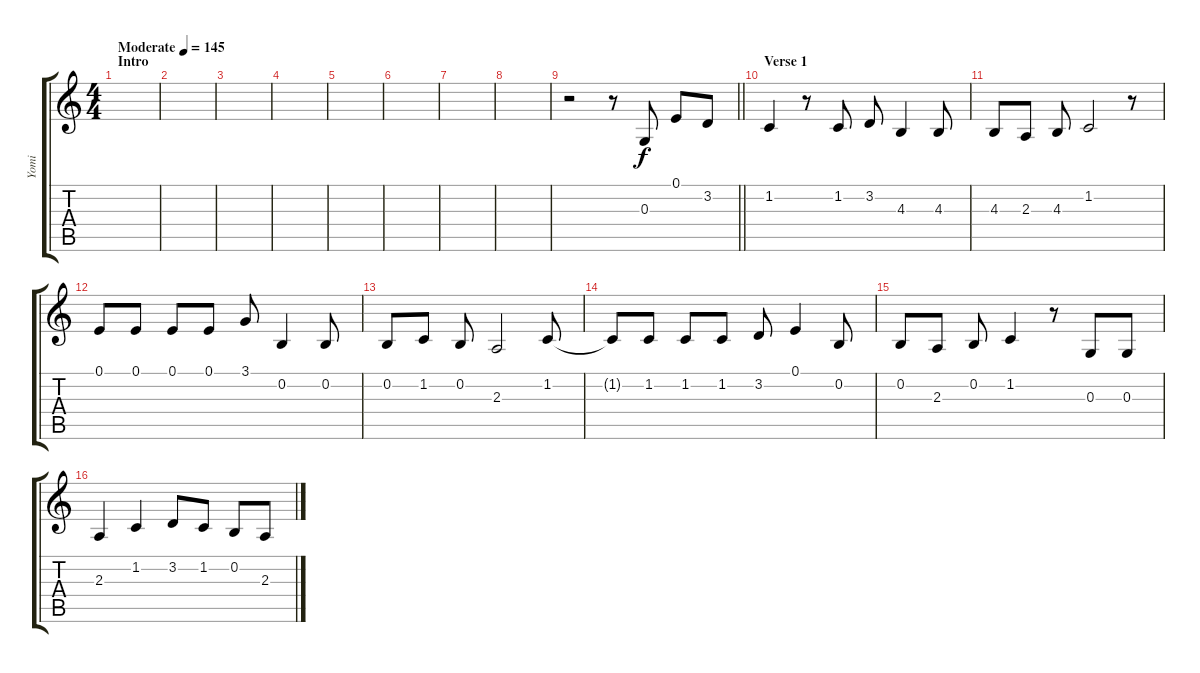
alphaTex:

\track ("Yomi" "Yomi") {instrument tenorsax}
\staff {score tabs}
\tuning (E4 B3 G3 D3 A2 E2) {hide}
\ts (4 4)
\section ("" "Intro")
\tempo (145 "Moderate")
\clef g2
\ks c
|
|
|
|
|
|
|
|
\barLineRight lightlight
r.2 r.8 0.3.8 0.1.8 3.2.8 |
\section ("" "Verse 1")
1.2.4 r.8 1.2.8 3.2.8 4.3.4 4.3.8 |
4.3.8 2.3.8 4.3.8 1.2.2 r.8 |
0.1.8 0.1.8 0.1.8 0.1.8 3.1.8 0.2.4 0.2.8 |
0.2.8 1.2.8 0.2.8 2.3.2 1.2.8 |
1.2{t}.8 1.2.8 1.2.8 1.2.8 3.2.8 0.1.4 0.2.8 |
0.2.8 2.3.8 0.2.8 1.2.4 r.8 0.3.8 0.3.8 |
2.3.4 1.2.4 3.2.8 1.2.8 0.2.8 2.3.8
